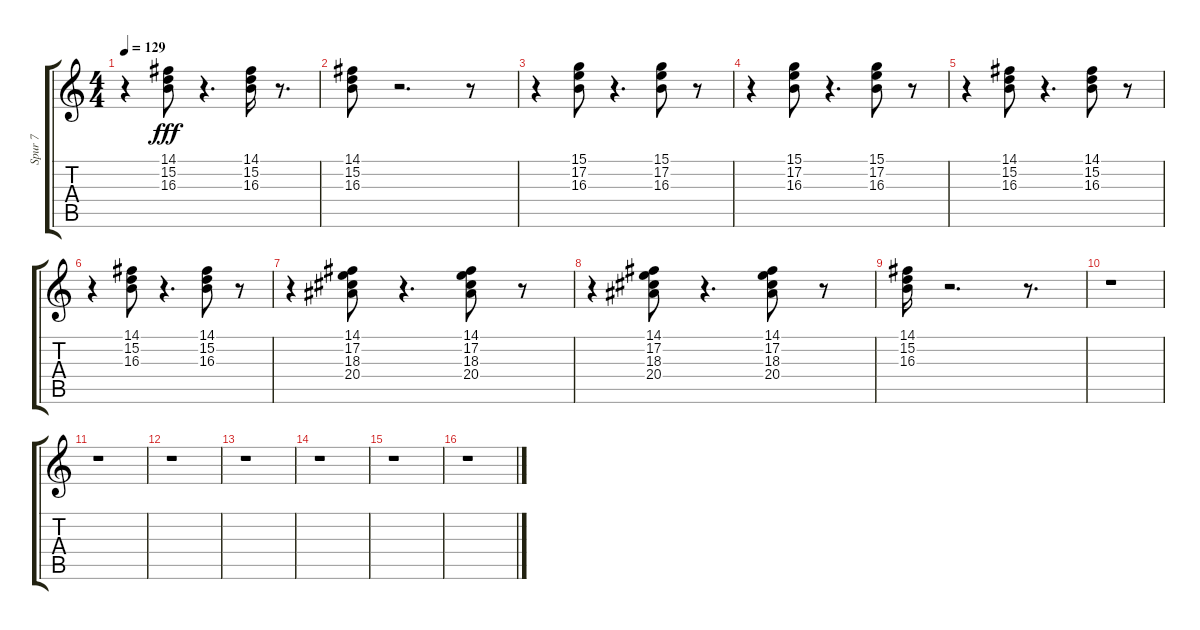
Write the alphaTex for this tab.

\track ("Spur 7" "Spur 7") {instrument percussiveorgan}
\staff {score tabs}
\tuning (E4 B3 G3 D3 A2 E2) {hide}
\ts (4 4)
\tempo 129
\clef g2
\ks c
r.4{dy fff} (14.1 15.2 16.3).8 r.4{d} (14.1 15.2 16.3).16 r.8{d} |
(14.1 15.2 16.3).8 r.2{d} r.8 |
r.4 (15.1 17.2 16.3).8 r.4{d} (15.1 17.2 16.3).8 r.8 |
r.4 (15.1 17.2 16.3).8 r.4{d} (15.1 17.2 16.3).8 r.8 |
r.4 (14.1 15.2 16.3).8 r.4{d} (14.1 15.2 16.3).8 r.8 |
r.4 (14.1 15.2 16.3).8 r.4{d} (14.1 15.2 16.3).8 r.8 |
r.4 (14.1 17.2 18.3 20.4).8 r.4{d} (14.1 17.2 18.3 20.4).8 r.8 |
r.4 (14.1 17.2 18.3 20.4).8 r.4{d} (14.1 17.2 18.3 20.4).8 r.8 |
(14.1 15.2 16.3).16 r.2{d} r.8{d} |
r.1 |
r.1 |
r.1 |
r.1 |
r.1 |
r.1 |
r.1
